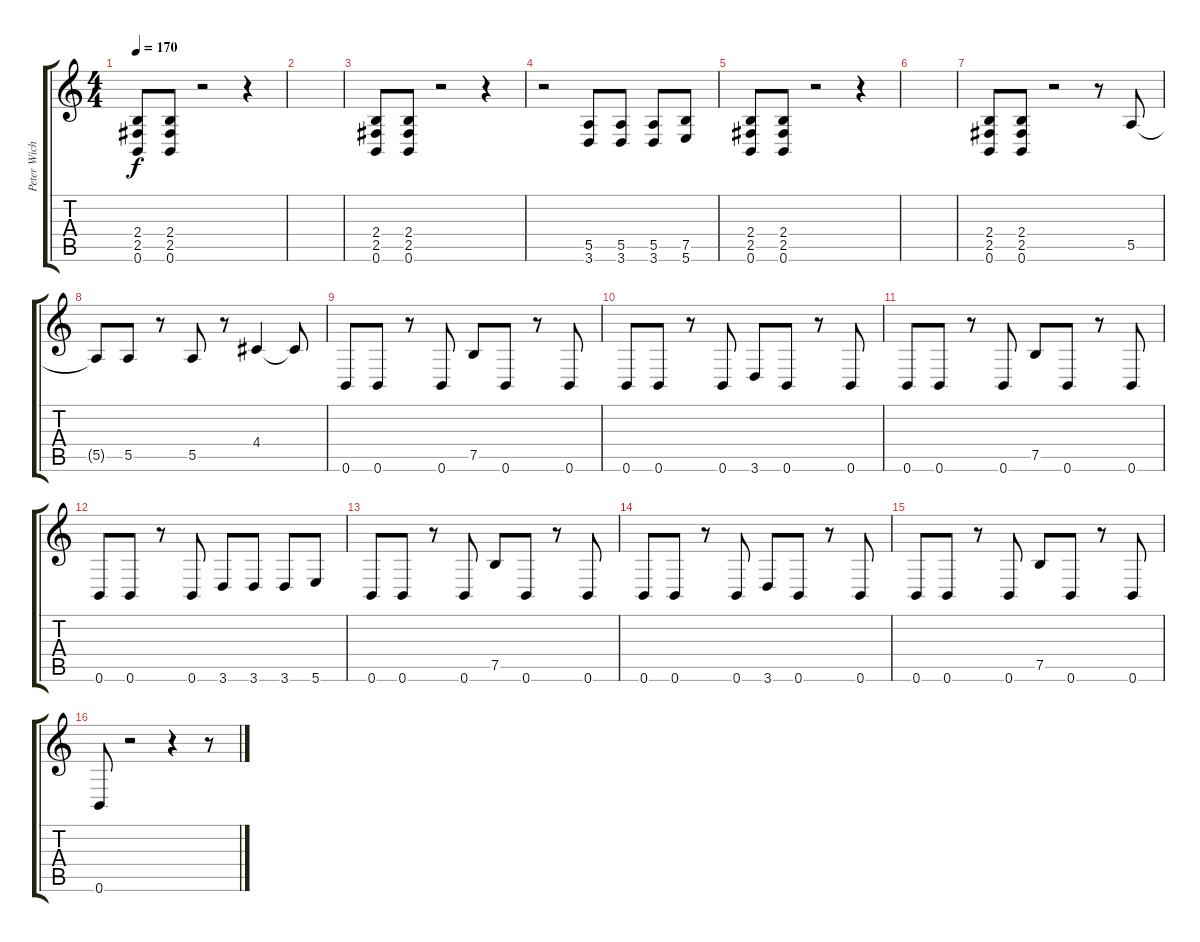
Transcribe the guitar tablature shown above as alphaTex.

\track ("Peter Wichers" "Peter Wich") {instrument distortionguitar}
\staff {score tabs}
\tuning (B3 Gb3 D3 A2 E2 B1) {hide}
\ts (4 4)
\tempo 170
\clef g2
\ks c
(2.4 2.5 0.6).8{dy f} (2.4 2.5 0.6).8 r.2 r.4 |
|
(2.4 2.5 0.6).8 (2.4 2.5 0.6).8 r.2 r.4 |
r.2 (5.5 3.6).8 (5.5 3.6).8 (5.5 3.6).8 (7.5 5.6).8 |
(2.4 2.5 0.6).8 (2.4 2.5 0.6).8 r.2 r.4 |
|
(2.4 2.5 0.6).8 (2.4 2.5 0.6).8 r.2 r.8 5.5.8 |
5.5{t}.8 5.5.8 r.8 5.5.8 r.8 4.4.4 4.4{t}.8 |
0.6.8 0.6.8 r.8 0.6.8 7.5.8 0.6.8 r.8 0.6.8 |
0.6.8 0.6.8 r.8 0.6.8 3.6.8 0.6.8 r.8 0.6.8 |
0.6.8 0.6.8 r.8 0.6.8 7.5.8 0.6.8 r.8 0.6.8 |
0.6.8 0.6.8 r.8 0.6.8 3.6.8 3.6.8 3.6.8 5.6.8 |
0.6.8 0.6.8 r.8 0.6.8 7.5.8 0.6.8 r.8 0.6.8 |
0.6.8 0.6.8 r.8 0.6.8 3.6.8 0.6.8 r.8 0.6.8 |
0.6.8 0.6.8 r.8 0.6.8 7.5.8 0.6.8 r.8 0.6.8 |
0.6.8 r.2 r.4 r.8
